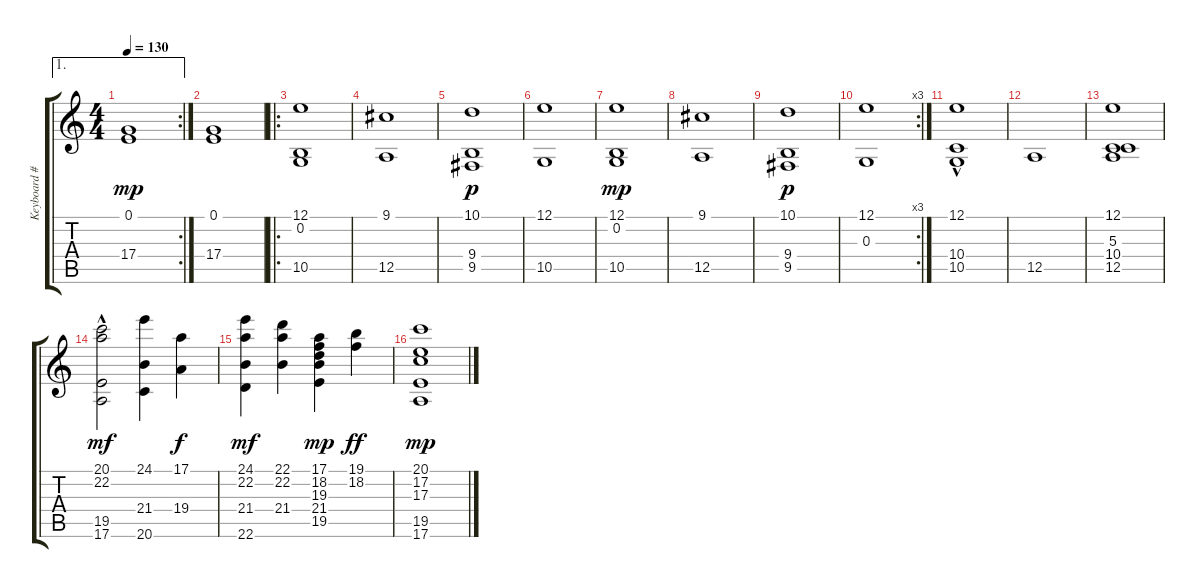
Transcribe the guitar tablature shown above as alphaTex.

\track ("Keyboard #1" "Keyboard #") {instrument stringensemble2}
\staff {score tabs}
\tuning (E4 B3 G3 D3 A2 E2) {hide}
\ae 1
\rc 2
\ts (4 4)
\tempo 130
\clef g2
\ks c
(0.1 17.4).1{dy mp} |
(0.1 17.4).1 |
\ro
(12.1 0.2 10.5).1 |
(9.1 12.5).1 |
(10.1 9.4 9.5).1{dy p} |
(12.1 10.5).1 |
(12.1 0.2 10.5).1{dy mp} |
(9.1 12.5).1 |
(10.1 9.4 9.5).1{dy p} |
\rc 3
(12.1 0.3).1 |
(12.1 10.4 10.5{hac}).1 |
12.5.1 |
(12.1 5.3 10.4 12.5).1 |
(20.1 22.2{hac} 19.5 17.6).2{dy mf} (24.1 21.4 20.6).4 (17.1 19.4).4{dy f} |
(24.1 22.2 21.4 22.6).4{dy mf} (22.1 22.2 21.4).4 (17.1 18.2 19.3 21.4 19.5).4{dy mp} (19.1 18.2).4{dy ff} |
(20.1 17.2 17.3 19.5 17.6).1{dy mp}
